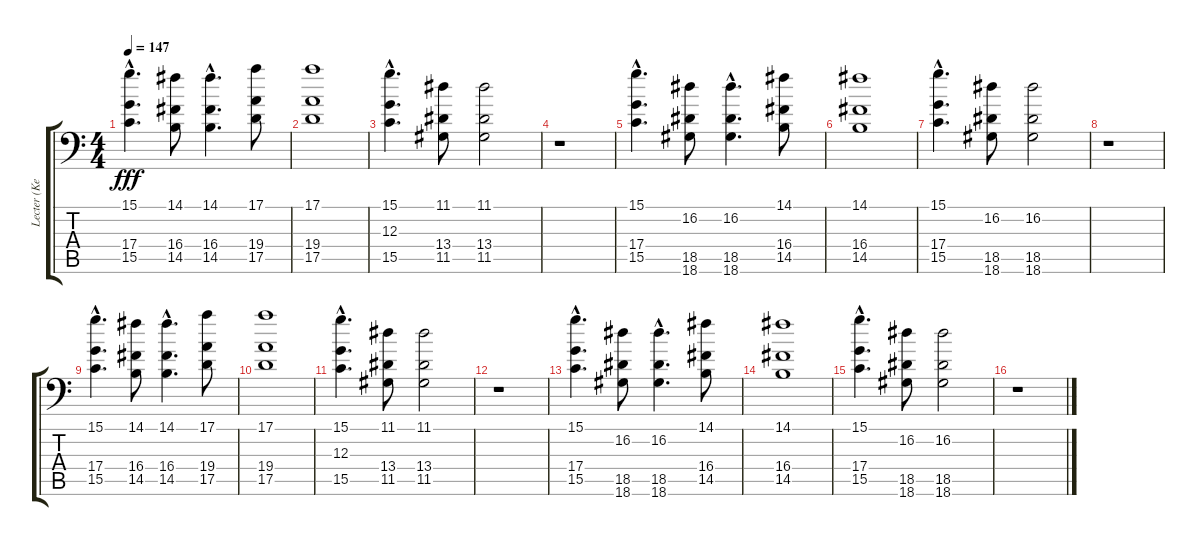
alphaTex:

\track ("Lecter (KeybLow)" "Lecter (Ke") {instrument acousticbass}
\staff {score tabs}
\tuning (E3 B2 G2 D2 A1 D1) {hide}
\ts (4 4)
\tempo 147
\clef f4
\ks c
(15.1{hac} 17.4{hac} 15.5{hac}).4{d dy fff} (14.1 16.4 14.5).8 (14.1{hac} 16.4{hac} 14.5{hac}).4{d} (17.1 19.4 17.5).8 |
(17.1 19.4 17.5).1 |
(15.1{hac} 12.3{hac} 15.5{hac}).4{d} (11.1 13.4 11.5).8 (11.1 13.4 11.5).2 |
r.1 |
(15.1{hac} 17.4{hac} 15.5{hac}).4{d} (16.2 18.5 18.6).8 (16.2{hac} 18.5{hac} 18.6{hac}).4{d} (14.1 16.4 14.5).8 |
(14.1 16.4 14.5).1 |
(15.1{hac} 17.4{hac} 15.5{hac}).4{d} (16.2 18.5 18.6).8 (16.2 18.5 18.6).2 |
r.1 |
(15.1{hac} 17.4{hac} 15.5{hac}).4{d} (14.1 16.4 14.5).8 (14.1{hac} 16.4{hac} 14.5{hac}).4{d} (17.1 19.4 17.5).8 |
(17.1 19.4 17.5).1 |
(15.1{hac} 12.3{hac} 15.5{hac}).4{d} (11.1 13.4 11.5).8 (11.1 13.4 11.5).2 |
r.1 |
(15.1{hac} 17.4{hac} 15.5{hac}).4{d} (16.2 18.5 18.6).8 (16.2{hac} 18.5{hac} 18.6{hac}).4{d} (14.1 16.4 14.5).8 |
(14.1 16.4 14.5).1 |
(15.1{hac} 17.4{hac} 15.5{hac}).4{d} (16.2 18.5 18.6).8 (16.2 18.5 18.6).2 |
r.1
